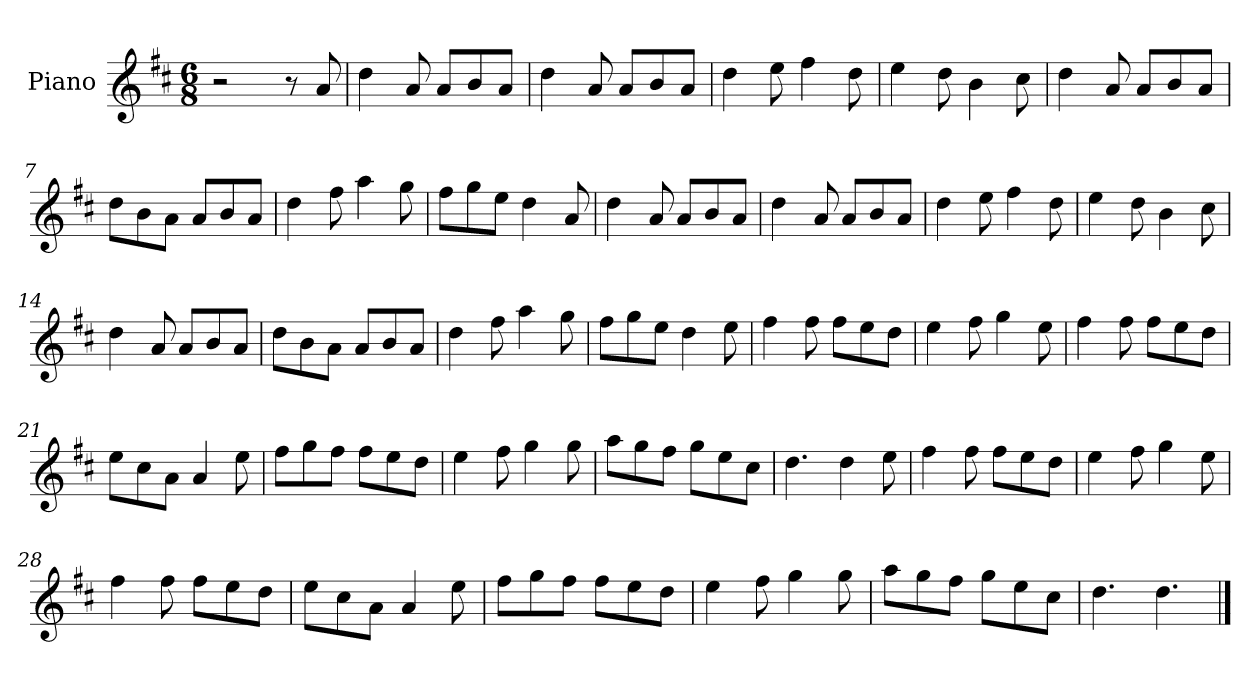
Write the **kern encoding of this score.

**kern
*part1
*staff1
*I"Piano
*I'Pno
*clefG2
*k[f#c#]
*M6/8
=1
2r
8r
8a/
=2
4dd\
8a/
8a/L
8b/
8a/J
=3
4dd\
8a/
8a/L
8b/
8a/J
=4
4dd\
8ee\
4ff#\
8dd\
=5
4ee\
8dd\
4b\
8cc#\
=6
4dd\
8a/
8a/L
8b/
8a/J
=7
8dd\L
8b\
8a\J
8a/L
8b/
8a/J
=8
4dd\
8ff#\
4aa\
8gg\
=9
8ff#\L
8gg\
8ee\J
4dd\
8a/
=10
4dd\
8a/
8a/L
8b/
8a/J
=11
4dd\
8a/
8a/L
8b/
8a/J
=12
4dd\
8ee\
4ff#\
8dd\
=13
4ee\
8dd\
4b\
8cc#\
=14
4dd\
8a/
8a/L
8b/
8a/J
=15
8dd\L
8b\
8a\J
8a/L
8b/
8a/J
=16
4dd\
8ff#\
4aa\
8gg\
=17
8ff#\L
8gg\
8ee\J
4dd\
8ee\
=18
4ff#\
8ff#\
8ff#\L
8ee\
8dd\J
=19
4ee\
8ff#\
4gg\
8ee\
=20
4ff#\
8ff#\
8ff#\L
8ee\
8dd\J
=21
8ee\L
8cc#\
8a\J
4a/
8ee\
=22
8ff#\L
8gg\
8ff#\J
8ff#\L
8ee\
8dd\J
=23
4ee\
8ff#\
4gg\
8gg\
=24
8aa\L
8gg\
8ff#\J
8gg\L
8ee\
8cc#\J
=25
4.dd\
4dd\
8ee\
=26
4ff#\
8ff#\
8ff#\L
8ee\
8dd\J
=27
4ee\
8ff#\
4gg\
8ee\
=28
4ff#\
8ff#\
8ff#\L
8ee\
8dd\J
=29
8ee\L
8cc#\
8a\J
4a/
8ee\
=30
8ff#\L
8gg\
8ff#\J
8ff#\L
8ee\
8dd\J
=31
4ee\
8ff#\
4gg\
8gg\
=32
8aa\L
8gg\
8ff#\J
8gg\L
8ee\
8cc#\J
=33
4.dd\
4.dd\
==
*-
